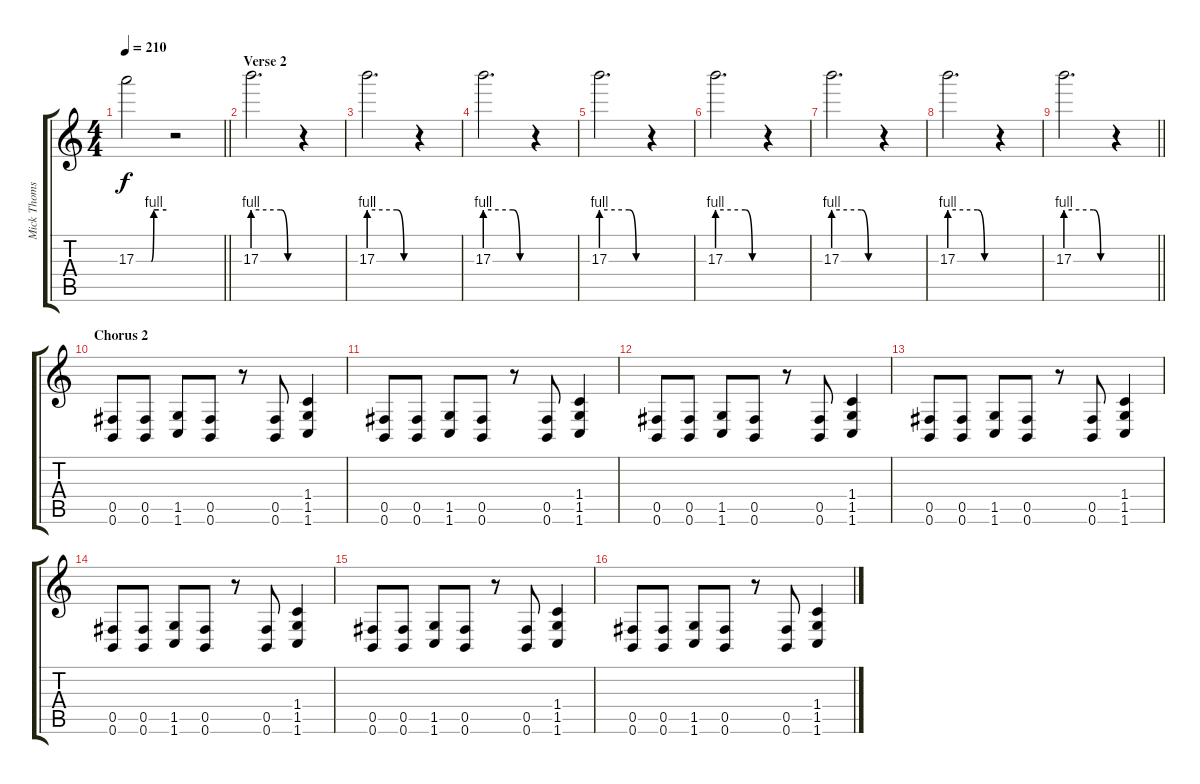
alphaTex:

\track ("Mick Thomson" "Mick Thoms") {instrument distortionguitar}
\staff {score tabs}
\tuning (Db4 Ab3 E4 B2 Gb2 B1) {hide}
\ts (4 4)
\tempo 210
\clef g2
\barLineRight lightlight
\ks c
17.3{be (custom 0 0 30 0 35 4 45 4 60 4)}.2{dy f} r.2 |
\section ("" "Verse 2")
17.3{be (custom 0 4 40 4 50 0 60 0)}.2{d} r.4 |
17.3{be (custom 0 4 40 4 50 0 60 0)}.2{d} r.4 |
17.3{be (custom 0 4 40 4 50 0 60 0)}.2{d} r.4 |
17.3{be (custom 0 4 40 4 50 0 60 0)}.2{d} r.4 |
17.3{be (custom 0 4 40 4 50 0 60 0)}.2{d} r.4 |
17.3{be (custom 0 4 40 4 50 0 60 0)}.2{d} r.4 |
17.3{be (custom 0 4 40 4 50 0 60 0)}.2{d} r.4 |
\barLineRight lightlight
17.3{be (custom 0 4 40 4 50 0 60 0)}.2{d} r.4 |
\section ("" "Chorus 2")
(0.5 0.6).8 (0.5 0.6).8 (1.5 1.6).8 (0.5 0.6).8 r.8 (0.5 0.6).8 (1.4 1.5 1.6).4 |
(0.5 0.6).8 (0.5 0.6).8 (1.5 1.6).8 (0.5 0.6).8 r.8 (0.5 0.6).8 (1.4 1.5 1.6).4 |
(0.5 0.6).8 (0.5 0.6).8 (1.5 1.6).8 (0.5 0.6).8 r.8 (0.5 0.6).8 (1.4 1.5 1.6).4 |
(0.5 0.6).8 (0.5 0.6).8 (1.5 1.6).8 (0.5 0.6).8 r.8 (0.5 0.6).8 (1.4 1.5 1.6).4 |
(0.5 0.6).8 (0.5 0.6).8 (1.5 1.6).8 (0.5 0.6).8 r.8 (0.5 0.6).8 (1.4 1.5 1.6).4 |
(0.5 0.6).8 (0.5 0.6).8 (1.5 1.6).8 (0.5 0.6).8 r.8 (0.5 0.6).8 (1.4 1.5 1.6).4 |
(0.5 0.6).8 (0.5 0.6).8 (1.5 1.6).8 (0.5 0.6).8 r.8 (0.5 0.6).8 (1.4 1.5 1.6).4
